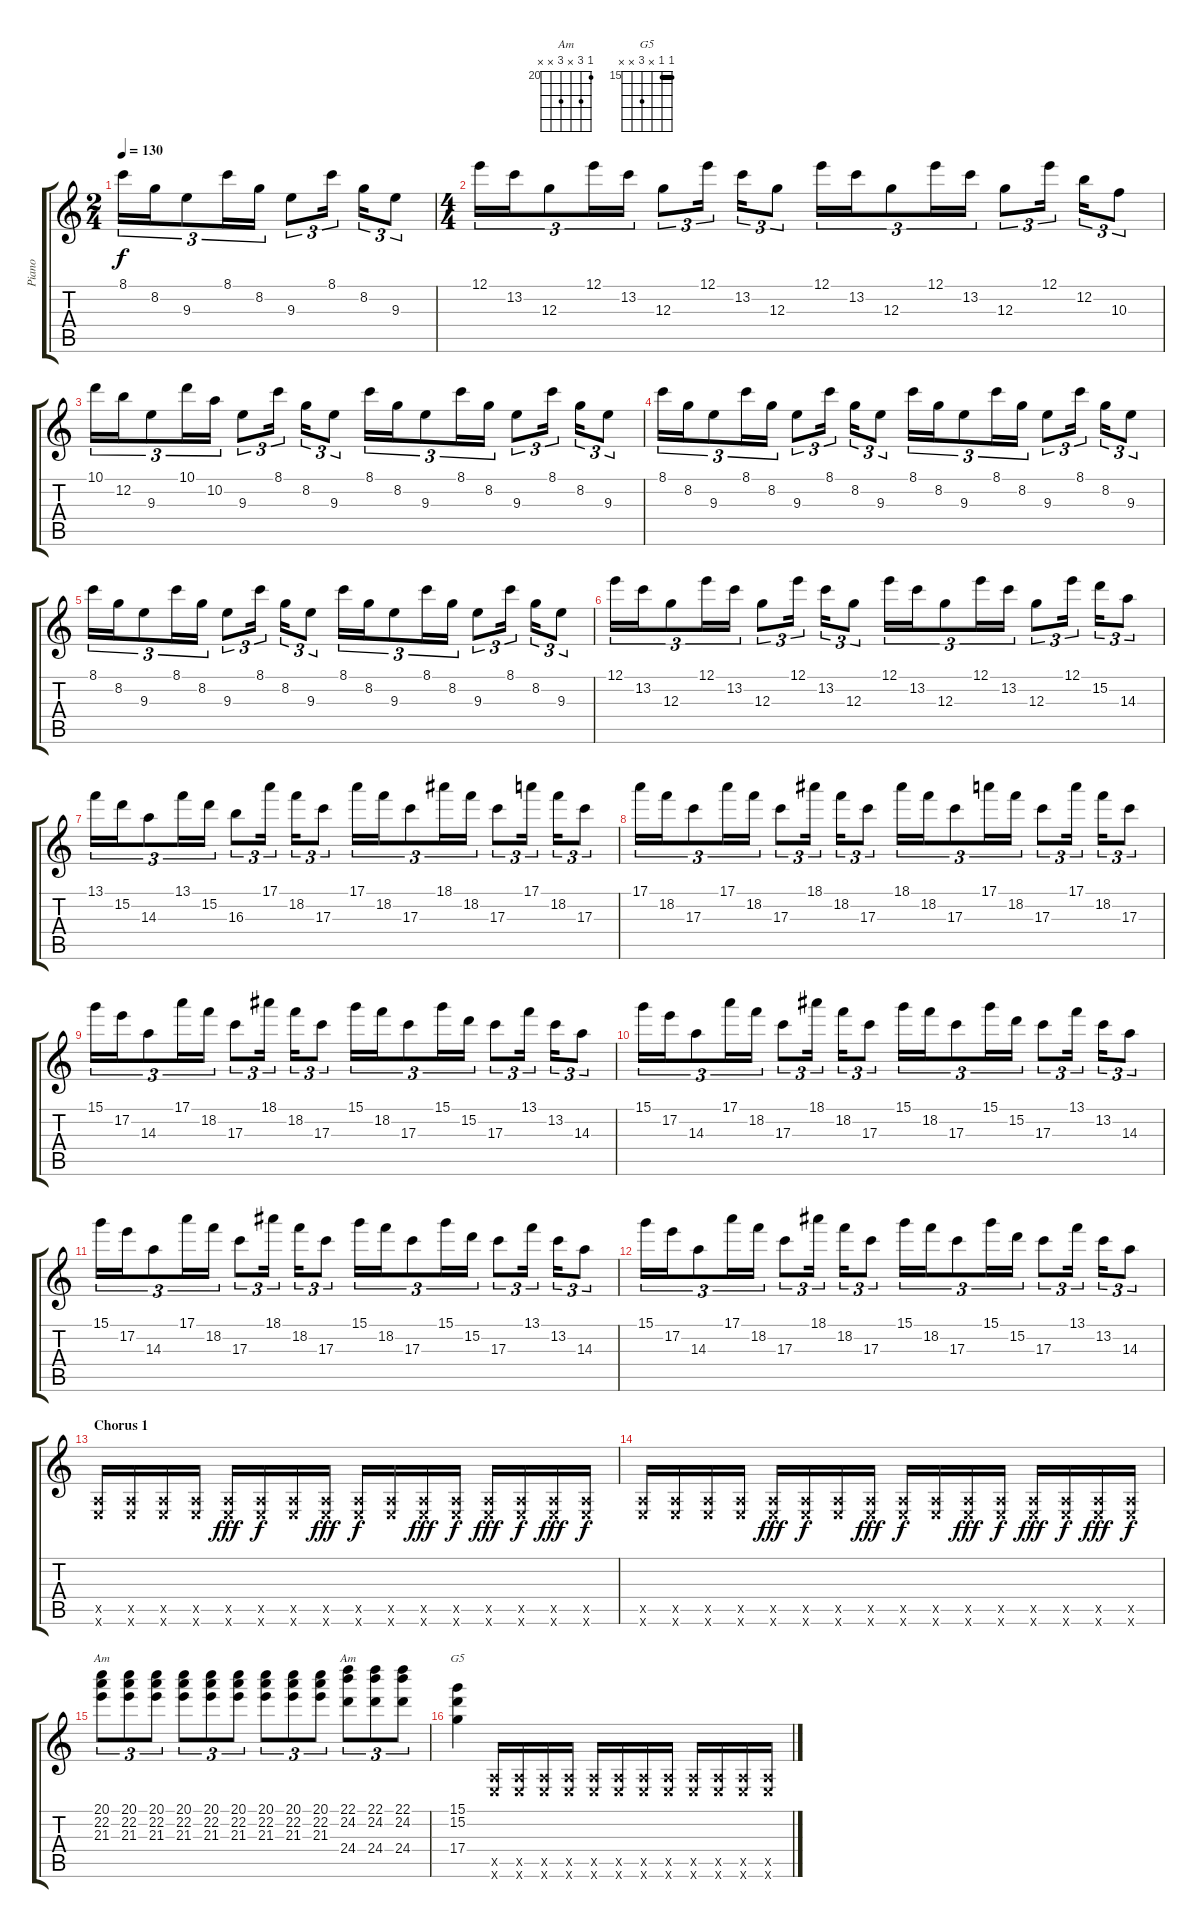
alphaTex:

\track ("Piano" "Piano") {instrument acousticgrandpiano}
\staff {score tabs}
\tuning (E5 B4 G4 D4 A3 E3) {hide}
\chord ("Am" 20 22 21 x x x) {firstfret 20}
\chord ("Am" 20 22 x 22 x x) {firstfret 20}
\chord ("G5" 15 15 x 17 x x) {firstfret 15 barre 15}
\ts (2 4)
\tempo 130
\clef g2
\ks c
8.1.16{tu (3 2) dy f volume 16} 8.2.16{tu (3 2)} 9.3.8{tu (3 2)} 8.1.16{tu (3 2)} 8.2.16{tu (3 2)} 9.3.8{tu (3 2)} 8.1.16{tu (3 2)} 8.2.16{tu (3 2)} 9.3.8{tu (3 2)} |
\ts (4 4)
12.1.16{tu (3 2)} 13.2.16{tu (3 2)} 12.3.8{tu (3 2)} 12.1.16{tu (3 2)} 13.2.16{tu (3 2)} 12.3.8{tu (3 2)} 12.1.16{tu (3 2)} 13.2.16{tu (3 2)} 12.3.8{tu (3 2)} 12.1.16{tu (3 2)} 13.2.16{tu (3 2)} 12.3.8{tu (3 2)} 12.1.16{tu (3 2)} 13.2.16{tu (3 2)} 12.3.8{tu (3 2)} 12.1.16{tu (3 2)} 12.2.16{tu (3 2)} 10.3.8{tu (3 2)} |
10.1.16{tu (3 2)} 12.2.16{tu (3 2)} 9.3.8{tu (3 2)} 10.1.16{tu (3 2)} 10.2.16{tu (3 2)} 9.3.8{tu (3 2)} 8.1.16{tu (3 2)} 8.2.16{tu (3 2)} 9.3.8{tu (3 2)} 8.1.16{tu (3 2)} 8.2.16{tu (3 2)} 9.3.8{tu (3 2)} 8.1.16{tu (3 2)} 8.2.16{tu (3 2)} 9.3.8{tu (3 2)} 8.1.16{tu (3 2)} 8.2.16{tu (3 2)} 9.3.8{tu (3 2)} |
8.1.16{tu (3 2)} 8.2.16{tu (3 2)} 9.3.8{tu (3 2)} 8.1.16{tu (3 2)} 8.2.16{tu (3 2)} 9.3.8{tu (3 2)} 8.1.16{tu (3 2)} 8.2.16{tu (3 2)} 9.3.8{tu (3 2)} 8.1.16{tu (3 2)} 8.2.16{tu (3 2)} 9.3.8{tu (3 2)} 8.1.16{tu (3 2)} 8.2.16{tu (3 2)} 9.3.8{tu (3 2)} 8.1.16{tu (3 2)} 8.2.16{tu (3 2)} 9.3.8{tu (3 2)} |
8.1.16{tu (3 2)} 8.2.16{tu (3 2)} 9.3.8{tu (3 2)} 8.1.16{tu (3 2)} 8.2.16{tu (3 2)} 9.3.8{tu (3 2)} 8.1.16{tu (3 2)} 8.2.16{tu (3 2)} 9.3.8{tu (3 2)} 8.1.16{tu (3 2)} 8.2.16{tu (3 2)} 9.3.8{tu (3 2)} 8.1.16{tu (3 2)} 8.2.16{tu (3 2)} 9.3.8{tu (3 2)} 8.1.16{tu (3 2)} 8.2.16{tu (3 2)} 9.3.8{tu (3 2)} |
12.1.16{tu (3 2)} 13.2.16{tu (3 2)} 12.3.8{tu (3 2)} 12.1.16{tu (3 2)} 13.2.16{tu (3 2)} 12.3.8{tu (3 2)} 12.1.16{tu (3 2)} 13.2.16{tu (3 2)} 12.3.8{tu (3 2)} 12.1.16{tu (3 2)} 13.2.16{tu (3 2)} 12.3.8{tu (3 2)} 12.1.16{tu (3 2)} 13.2.16{tu (3 2)} 12.3.8{tu (3 2)} 12.1.16{tu (3 2)} 15.2.16{tu (3 2)} 14.3.8{tu (3 2)} |
13.1.16{tu (3 2)} 15.2.16{tu (3 2)} 14.3.8{tu (3 2)} 13.1.16{tu (3 2)} 15.2.16{tu (3 2)} 16.3.8{tu (3 2)} 17.1.16{tu (3 2)} 18.2.16{tu (3 2)} 17.3.8{tu (3 2)} 17.1.16{tu (3 2)} 18.2.16{tu (3 2)} 17.3.8{tu (3 2)} 18.1.16{tu (3 2)} 18.2.16{tu (3 2)} 17.3.8{tu (3 2)} 17.1.16{tu (3 2)} 18.2.16{tu (3 2)} 17.3.8{tu (3 2)} |
17.1.16{tu (3 2)} 18.2.16{tu (3 2)} 17.3.8{tu (3 2)} 17.1.16{tu (3 2)} 18.2.16{tu (3 2)} 17.3.8{tu (3 2)} 18.1.16{tu (3 2)} 18.2.16{tu (3 2)} 17.3.8{tu (3 2)} 18.1.16{tu (3 2)} 18.2.16{tu (3 2)} 17.3.8{tu (3 2)} 17.1.16{tu (3 2)} 18.2.16{tu (3 2)} 17.3.8{tu (3 2)} 17.1.16{tu (3 2)} 18.2.16{tu (3 2)} 17.3.8{tu (3 2)} |
15.1.16{tu (3 2)} 17.2.16{tu (3 2)} 14.3.8{tu (3 2)} 17.1.16{tu (3 2)} 18.2.16{tu (3 2)} 17.3.8{tu (3 2)} 18.1.16{tu (3 2)} 18.2.16{tu (3 2)} 17.3.8{tu (3 2)} 15.1.16{tu (3 2)} 18.2.16{tu (3 2)} 17.3.8{tu (3 2)} 15.1.16{tu (3 2)} 15.2.16{tu (3 2)} 17.3.8{tu (3 2)} 13.1.16{tu (3 2)} 13.2.16{tu (3 2)} 14.3.8{tu (3 2)} |
15.1.16{tu (3 2)} 17.2.16{tu (3 2)} 14.3.8{tu (3 2)} 17.1.16{tu (3 2)} 18.2.16{tu (3 2)} 17.3.8{tu (3 2)} 18.1.16{tu (3 2)} 18.2.16{tu (3 2)} 17.3.8{tu (3 2)} 15.1.16{tu (3 2)} 18.2.16{tu (3 2)} 17.3.8{tu (3 2)} 15.1.16{tu (3 2)} 15.2.16{tu (3 2)} 17.3.8{tu (3 2)} 13.1.16{tu (3 2)} 13.2.16{tu (3 2)} 14.3.8{tu (3 2)} |
15.1.16{tu (3 2)} 17.2.16{tu (3 2)} 14.3.8{tu (3 2)} 17.1.16{tu (3 2)} 18.2.16{tu (3 2)} 17.3.8{tu (3 2)} 18.1.16{tu (3 2)} 18.2.16{tu (3 2)} 17.3.8{tu (3 2)} 15.1.16{tu (3 2)} 18.2.16{tu (3 2)} 17.3.8{tu (3 2)} 15.1.16{tu (3 2)} 15.2.16{tu (3 2)} 17.3.8{tu (3 2)} 13.1.16{tu (3 2)} 13.2.16{tu (3 2)} 14.3.8{tu (3 2)} |
15.1.16{tu (3 2)} 17.2.16{tu (3 2)} 14.3.8{tu (3 2)} 17.1.16{tu (3 2)} 18.2.16{tu (3 2)} 17.3.8{tu (3 2)} 18.1.16{tu (3 2)} 18.2.16{tu (3 2)} 17.3.8{tu (3 2)} 15.1.16{tu (3 2)} 18.2.16{tu (3 2)} 17.3.8{tu (3 2)} 15.1.16{tu (3 2)} 15.2.16{tu (3 2)} 17.3.8{tu (3 2)} 13.1.16{tu (3 2)} 13.2.16{tu (3 2)} 14.3.8{tu (3 2)} |
\section ("" "Chorus 1")
(0.5{x} 0.6{x}).16 (0.5{x} 0.6{x}).16 (0.5{x} 0.6{x}).16 (0.5{x} 0.6{x}).16 (0.5{x} 0.6{x}).16{dy fff} (0.5{x} 0.6{x}).16{dy f} (0.5{x} 0.6{x}).16 (0.5{x} 0.6{x}).16{dy fff} (0.5{x} 0.6{x}).16{dy f} (0.5{x} 0.6{x}).16 (0.5{x} 0.6{x}).16{dy fff} (0.5{x} 0.6{x}).16{dy f} (0.5{x} 0.6{x}).16{dy fff} (0.5{x} 0.6{x}).16{dy f} (0.5{x} 0.6{x}).16{dy fff} (0.5{x} 0.6{x}).16{dy f} |
(0.5{x} 0.6{x}).16 (0.5{x} 0.6{x}).16 (0.5{x} 0.6{x}).16 (0.5{x} 0.6{x}).16 (0.5{x} 0.6{x}).16{dy fff} (0.5{x} 0.6{x}).16{dy f} (0.5{x} 0.6{x}).16 (0.5{x} 0.6{x}).16{dy fff} (0.5{x} 0.6{x}).16{dy f} (0.5{x} 0.6{x}).16 (0.5{x} 0.6{x}).16{dy fff} (0.5{x} 0.6{x}).16{dy f} (0.5{x} 0.6{x}).16{dy fff} (0.5{x} 0.6{x}).16{dy f} (0.5{x} 0.6{x}).16{dy fff} (0.5{x} 0.6{x}).16{dy f} |
(20.1 22.2 21.3).8{tu (3 2) ch "Am"} (20.1 22.2 21.3).8{tu (3 2)} (20.1 22.2 21.3).8{tu (3 2)} (20.1 22.2 21.3).8{tu (3 2)} (20.1 22.2 21.3).8{tu (3 2)} (20.1 22.2 21.3).8{tu (3 2)} (20.1 22.2 21.3).8{tu (3 2)} (20.1 22.2 21.3).8{tu (3 2)} (20.1 22.2 21.3).8{tu (3 2)} (22.1 24.2 24.4).8{tu (3 2) ch "Am"} (22.1 24.2 24.4).8{tu (3 2)} (22.1 24.2 24.4).8{tu (3 2)} |
(15.1 15.2 17.4).4{ch "G5"} (0.5{x} 0.6{x}).16 (0.5{x} 0.6{x}).16 (0.5{x} 0.6{x}).16 (0.5{x} 0.6{x}).16 (0.5{x} 0.6{x}).16 (0.5{x} 0.6{x}).16 (0.5{x} 0.6{x}).16 (0.5{x} 0.6{x}).16 (0.5{x} 0.6{x}).16 (0.5{x} 0.6{x}).16 (0.5{x} 0.6{x}).16 (0.5{x} 0.6{x}).16
